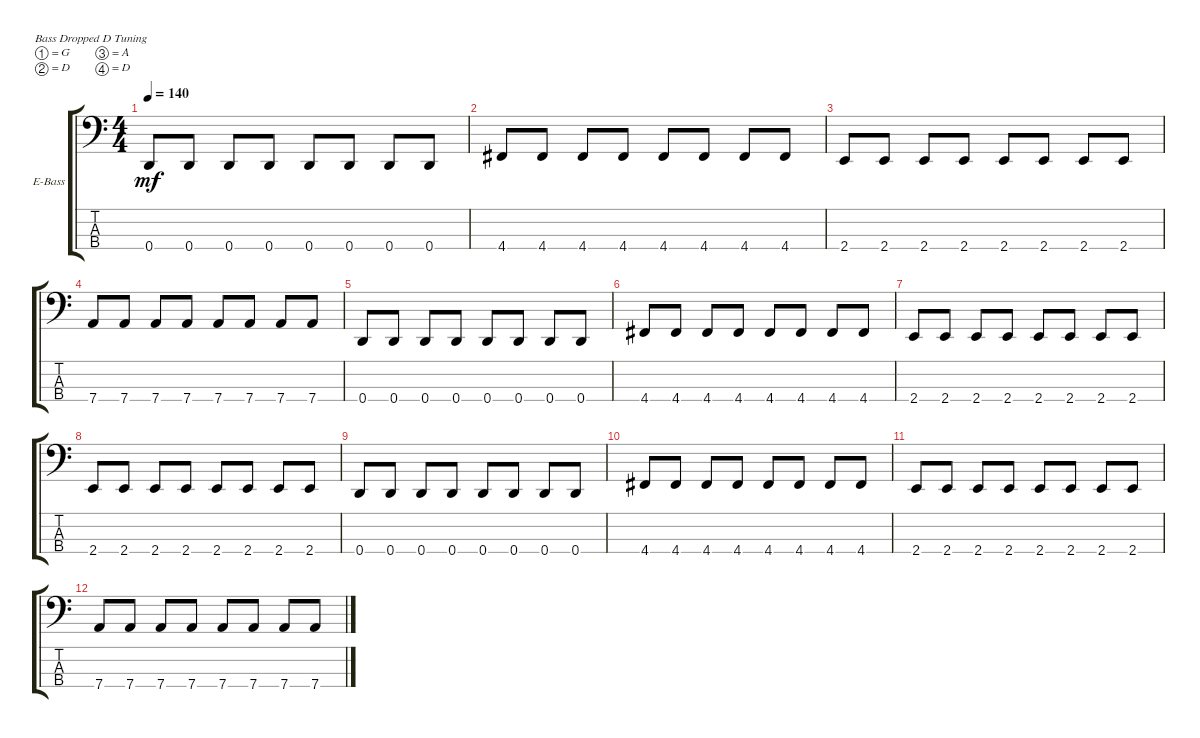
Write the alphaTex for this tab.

\defaultSystemsLayout 4
\bracketExtendMode groupsimilarinstruments
\firstSystemTrackNameOrientation horizontal
\otherSystemsTrackNameOrientation horizontal
\track ("Electric Bass" "E-Bass") {instrument electricbassfinger}
\staff {score tabs}
\tuning (G2 D2 A1 D1)
\ts (4 4)
\tempo 140
\clef f4
\ks c
0.4.8{dy mf} 0.4.8 0.4.8 0.4.8 0.4.8 0.4.8 0.4.8 0.4.8 |
4.4.8 4.4.8 4.4.8 4.4.8 4.4.8 4.4.8 4.4.8 4.4.8 |
2.4.8 2.4.8 2.4.8 2.4.8 2.4.8 2.4.8 2.4.8 2.4.8 |
7.4.8 7.4.8 7.4.8 7.4.8 7.4.8 7.4.8 7.4.8 7.4.8 |
0.4.8 0.4.8 0.4.8 0.4.8 0.4.8 0.4.8 0.4.8 0.4.8 |
4.4.8 4.4.8 4.4.8 4.4.8 4.4.8 4.4.8 4.4.8 4.4.8 |
2.4.8 2.4.8 2.4.8 2.4.8 2.4.8 2.4.8 2.4.8 2.4.8 |
2.4.8 2.4.8 2.4.8 2.4.8 2.4.8 2.4.8 2.4.8 2.4.8 |
0.4.8 0.4.8 0.4.8 0.4.8 0.4.8 0.4.8 0.4.8 0.4.8 |
4.4.8 4.4.8 4.4.8 4.4.8 4.4.8 4.4.8 4.4.8 4.4.8 |
2.4.8 2.4.8 2.4.8 2.4.8 2.4.8 2.4.8 2.4.8 2.4.8 |
7.4.8 7.4.8 7.4.8 7.4.8 7.4.8 7.4.8 7.4.8 7.4.8
